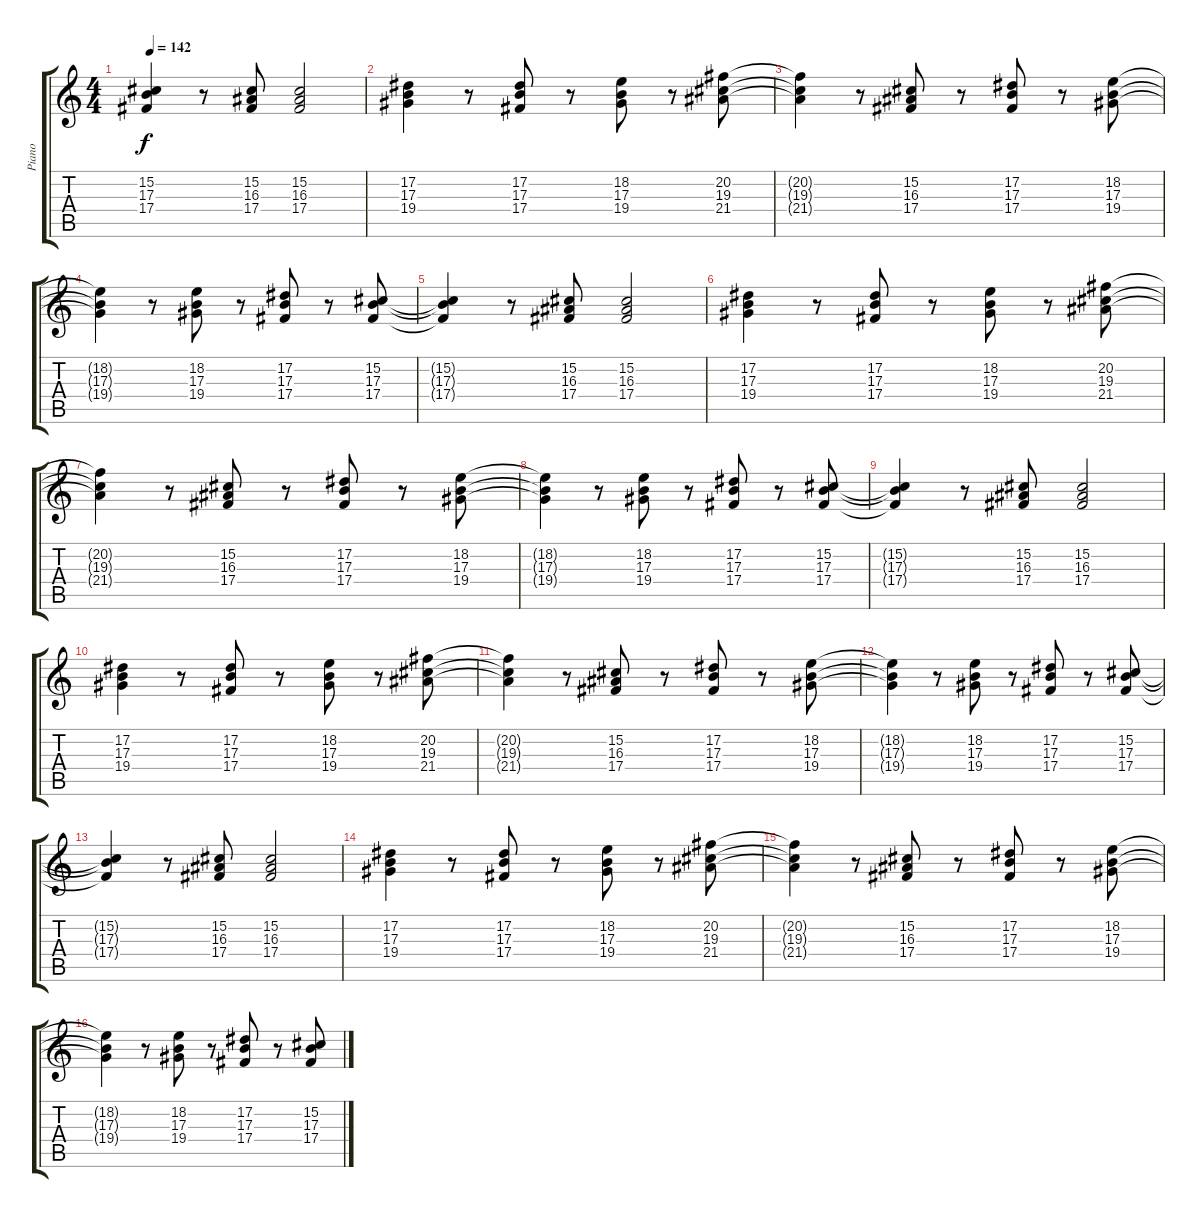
\track ("Piano" "Piano") {instrument acousticgrandpiano}
\staff {score tabs}
\tuning (Eb4 Bb3 Gb3 Db3 Ab2 Eb2) {hide}
\ts (4 4)
\tempo 142
\clef g2
\ks c
(15.2{t} 17.3{t} 17.4{t}).4{dy f} r.8 (15.2 16.3 17.4).8 (15.2 16.3 17.4).2 |
(17.2 17.3 19.4).4 r.8 (17.2 17.3 17.4).8 r.8 (18.2 17.3 19.4).8 r.8 (20.2 19.3 21.4).8 |
(20.2{t} 19.3{t} 21.4{t}).4 r.8 (15.2 16.3 17.4).8 r.8 (17.2 17.3 17.4).8 r.8 (18.2 17.3 19.4).8 |
(18.2{t} 17.3{t} 19.4{t}).4 r.8 (18.2 17.3 19.4).8 r.8 (17.2 17.3 17.4).8 r.8 (15.2 17.3 17.4).8 |
(15.2{t} 17.3{t} 17.4{t}).4 r.8 (15.2 16.3 17.4).8 (15.2 16.3 17.4).2 |
(17.2 17.3 19.4).4 r.8 (17.2 17.3 17.4).8 r.8 (18.2 17.3 19.4).8 r.8 (20.2 19.3 21.4).8 |
(20.2{t} 19.3{t} 21.4{t}).4 r.8 (15.2 16.3 17.4).8 r.8 (17.2 17.3 17.4).8 r.8 (18.2 17.3 19.4).8 |
(18.2{t} 17.3{t} 19.4{t}).4 r.8 (18.2 17.3 19.4).8 r.8 (17.2 17.3 17.4).8 r.8 (15.2 17.3 17.4).8 |
(15.2{t} 17.3{t} 17.4{t}).4 r.8 (15.2 16.3 17.4).8 (15.2 16.3 17.4).2 |
(17.2 17.3 19.4).4 r.8 (17.2 17.3 17.4).8 r.8 (18.2 17.3 19.4).8 r.8 (20.2 19.3 21.4).8 |
(20.2{t} 19.3{t} 21.4{t}).4 r.8 (15.2 16.3 17.4).8 r.8 (17.2 17.3 17.4).8 r.8 (18.2 17.3 19.4).8 |
(18.2{t} 17.3{t} 19.4{t}).4 r.8 (18.2 17.3 19.4).8 r.8 (17.2 17.3 17.4).8 r.8 (15.2 17.3 17.4).8 |
(15.2{t} 17.3{t} 17.4{t}).4 r.8 (15.2 16.3 17.4).8 (15.2 16.3 17.4).2 |
(17.2 17.3 19.4).4 r.8 (17.2 17.3 17.4).8 r.8 (18.2 17.3 19.4).8 r.8 (20.2 19.3 21.4).8 |
(20.2{t} 19.3{t} 21.4{t}).4 r.8 (15.2 16.3 17.4).8 r.8 (17.2 17.3 17.4).8 r.8 (18.2 17.3 19.4).8 |
(18.2{t} 17.3{t} 19.4{t}).4 r.8 (18.2 17.3 19.4).8 r.8 (17.2 17.3 17.4).8 r.8 (15.2 17.3 17.4).8
